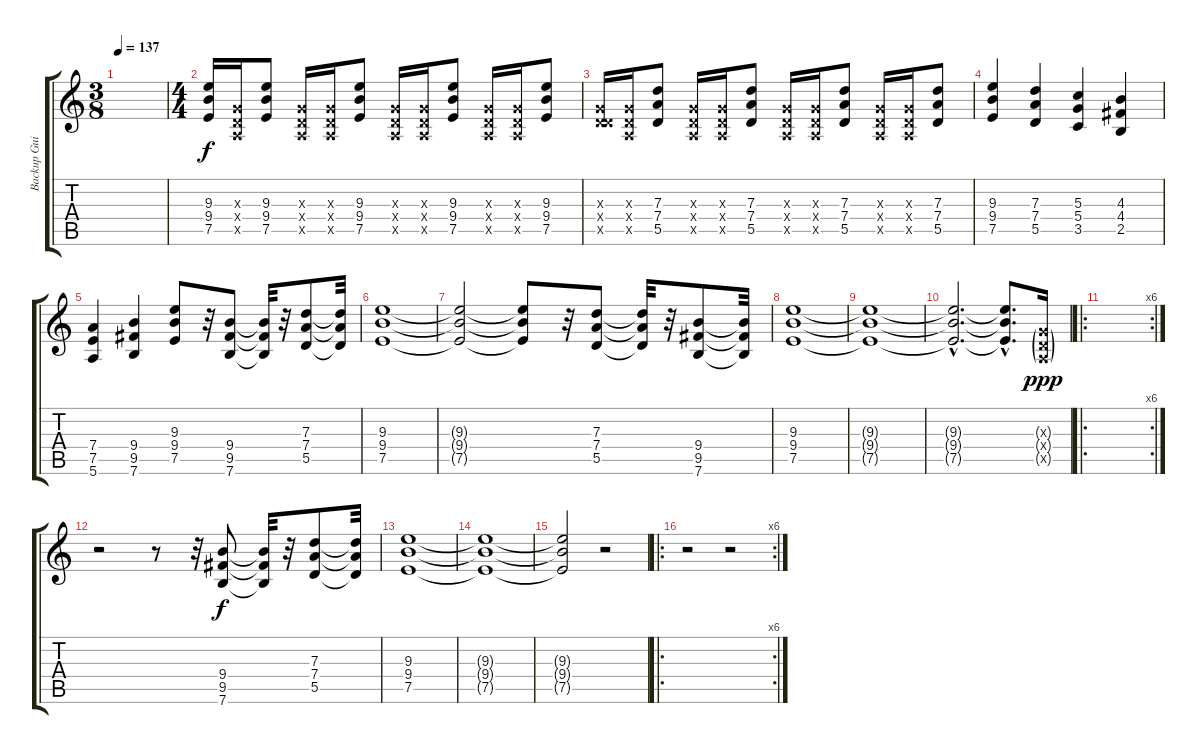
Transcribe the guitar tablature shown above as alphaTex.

\track ("Backup Guitar" "Backup Gui") {instrument overdrivenguitar}
\staff {score tabs}
\tuning (E4 B3 G3 D3 A2 E2) {hide}
\ts (3 8)
\tempo 137
\clef g2
\ks c
|
\ts (4 4)
(9.3 9.4 7.5).16 (0.3{x} 0.4{x} 0.5{x}).16 (9.3 9.4 7.5).8 (0.3{x} 0.4{x} 0.5{x}).16 (0.3{x} 0.4{x} 0.5{x}).16 (9.3 9.4 7.5).8 (0.3{x} 0.4{x} 0.5{x}).16 (0.3{x} 0.4{x} 0.5{x}).16 (9.3 9.4 7.5).8 (0.3{x} 0.4{x} 0.5{x}).16 (0.3{x} 0.4{x} 0.5{x}).16 (9.3 9.4 7.5).8 |
(0.3{x} 0.4{x} 5.5{x}).16 (0.3{x} 0.4{x} 0.5{x}).16 (7.3 7.4 5.5).8 (0.3{x} 0.4{x} 0.5{x}).16 (0.3{x} 0.4{x} 0.5{x}).16 (7.3 7.4 5.5).8 (0.3{x} 0.4{x} 0.5{x}).16 (0.3{x} 0.4{x} 0.5{x}).16 (7.3 7.4 5.5).8 (0.3{x} 0.4{x} 0.5{x}).16 (0.3{x} 0.4{x} 0.5{x}).16 (7.3 7.4 5.5).8 |
(9.3 9.4 7.5).4 (7.3 7.4 5.5).4 (5.3 5.4 3.5).4 (4.3 4.4 2.5).4 |
(7.4 7.5 5.6).4 (9.4 9.5 7.6).4 (9.3 9.4 7.5).8 r.32 (9.4 9.5 7.6).8 (9.4{t} 9.5{t} 7.6{t}).32 r.32 (7.3 7.4 5.5).8 (7.3{t} 7.4{t} 5.5{t}).32 |
(9.3 9.4 7.5).1 |
(9.3{t} 9.4{t} 7.5{t}).2 (9.3{t} 9.4{t} 7.5{t}).8 r.32 (7.3 7.4 5.5).8 (7.3{t} 7.4{t} 5.5{t}).32 r.32 (9.4 9.5 7.6).8 (9.4{t} 9.5{t} 7.6{t}).32 |
(9.3 9.4 7.5).1 |
(9.3{t} 9.4{t} 7.5{t}).1 |
(9.3{hac t} 9.4{hac t} 7.5{hac t}).2{d} (9.3{hac t} 9.4{hac t} 7.5{hac t}).8{d} (0.3{g x} 0.4{g x} 0.5{g x}).16{dy ppp} |
\ro
\rc 6
|
r.2 r.8 r.32 (9.4 9.5 7.6).8{dy f} (9.4{t} 9.5{t} 7.6{t}).32 r.32 (7.3 7.4 5.5).8 (7.3{t} 7.4{t} 5.5{t}).32 |
(9.3 9.4 7.5).1{volume 0} |
(9.3{t} 9.4{t} 7.5{t}).1 |
(9.3{t} 9.4{t} 7.5{t}).2 r.2 |
\ro
\rc 6
r.2 r.2
